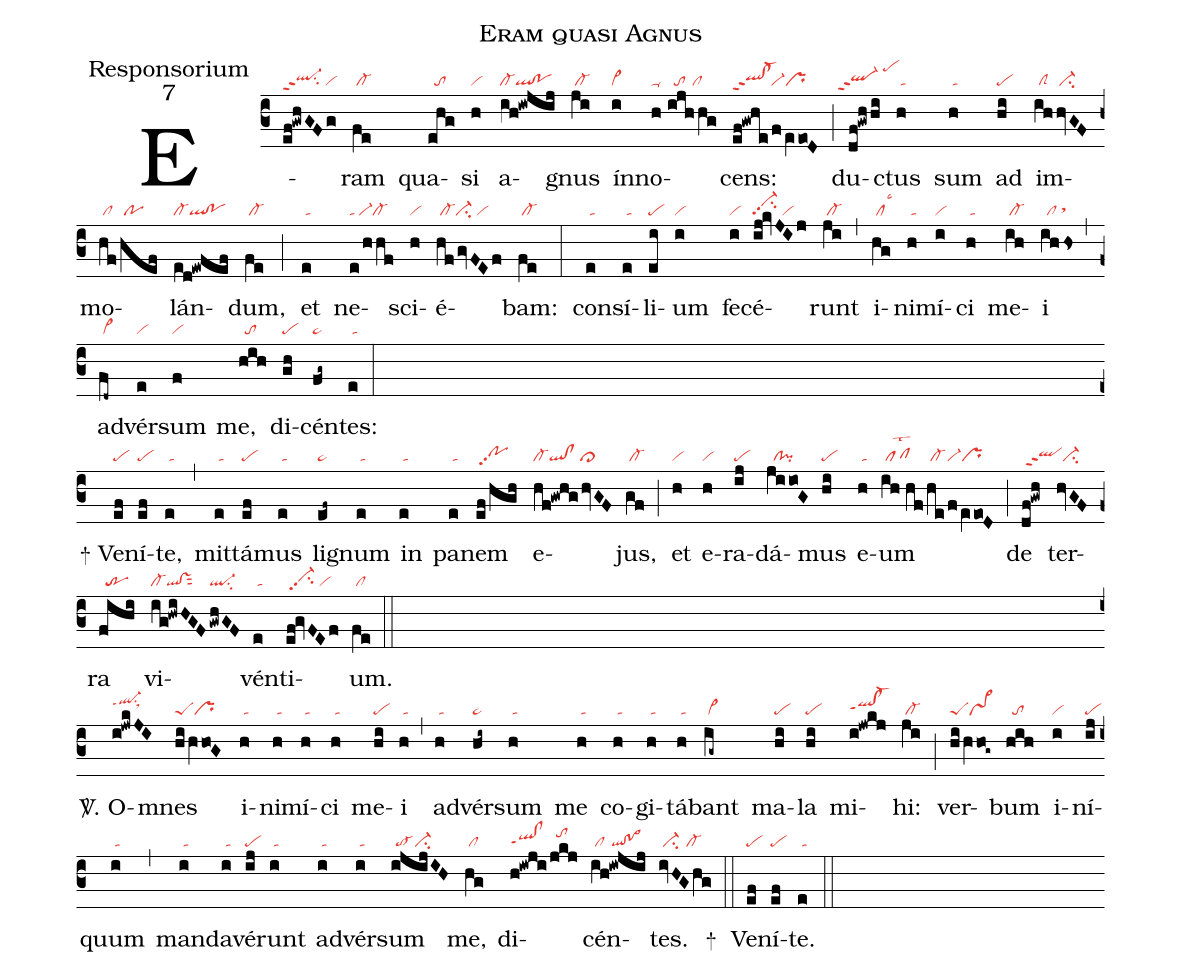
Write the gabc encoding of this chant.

name:Eram quasi Agnus;
office-part:Responsorium;
mode:7;
nabc-lines: 1;
%%
(c3)
E(ef!gwhGFg|ql-hhppt2su2``vi)ram(fe|/cl-) qua(ehg|//to)si(h|vi) a(ih!iwjij|cl-ql!po)gnus(ji|/cl-) ín(i|vi>)no(h//ijhhg|ta-////to//cl)cens:(ef!gwhe/feVeo!D|qlhh!cl-hhppt2``vi-pr) (;)
du(df!gwhhi|```ql-hhppt2/pehl)ctus(h|/ta) sum(h|/ta) ad(hi|pe) im(ihhvGF|/clS///ci-)mo(hf/hef|/cl///po)lán(ed!ewfef|cl-ql!po)dum,(fe|/cl-) (;)
et(e|/ta) ne(e/hhf|ta/vi-cl-)sci(h|vi)é(hf/gvFEf|/cl-ci-/vi)bam:(fe|/cl-) (:)
con(e|/ta)sí(e|/ta)li(ei|pe)um(i|vi) fe(i|vi)cé(ij!kvJIj|vi-hjpp2su2/vi)runt(ji|/cl-) (,)
i(hg|/cllsc3)ni(h|/ta)mí(i|vi)ci(h|/ta) me(ih|/cl-)i(ihhs|//cl/sthh) (,)
ad(fd~|/cl~)vér(e|vi)sum(f|vi) me,(hih|//to) di(gh|pe)cén(fg~|pe~)tes:(e|/ta) (:Z)
+ Ve(ef|pe)ní(ef|pe)te,(e|/ta) (,)
mit(e|/ta)tá(ef|pe)mus(e|/ta) li(ef~|pe~)gnum(e|/ta) in(e|/ta) pa(e|/ta)nem(ef/hgh|/pohhpp2) e(hf!gwhg/hvGF|cl-ql!cl/ci~)jus,(gf|/cl-) (;)
et(h|vi) e(h|vi)ra(ij|pe)dá(jiio!G|//cl!pi)mus(hi|pe) e(h|/ta)um(ih//hf|/pflst2|/he|/cl-|/feVeo!D|vi-pr) (;)
de(df!gwh|/qlhhppt2) ter(hvGF|//ci-)ra(fihi|//tr) vi(ig!hwiHGF|cl-ql!vssut2|/gwhGF|ql-su2)vén(e|/ta)ti(ef!gvFEf|/vi-hhpp2su2/vi)um.(fe|/cl) (::Z)
<sp>V/</sp>. O(i!jwkJI|ql-hjppt1su1sux1)mnes(hihVho!G|peSpr) i(h|/ta)ni(h|/ta)mí(h|/ta)ci(h|/ta) me(hi|pe)i(h|/ta) (,)
ad(h|/ta)vér(hi~|pe~)sum(h|/ta) me(h|/ta) co(h|/ta)gi(h|/ta)tá(h|/ta)bant(ig~|/cl~) ma(hi|pe)la(hi|pe) mi(i!jwkj|qlhh!cl-hhppt1)hi:(ji|/cl-) (;)
ver(hi/hVho!g~|peSvs>)bum(hih|//to) i(i|vi)ní(ij|pe)quum(i|/ta) (,)
man(i|/ta)da(i|/ta)vé(ij|pe)runt(i|/ta) ad(i|/ta)vér(i|/ta)sum(ijijIH|/to-ci-) me,(hg|/cl) di(h!iwji/jkj|qlhg!clhgppt1///tohj)cén(ih!iwjij|/cl//ql!po>)tes.(ivHGhg|/ci-//cl-) +(::)
Ve(ef|pe)ní(ef|pe)te.(e|/ta) (::)
